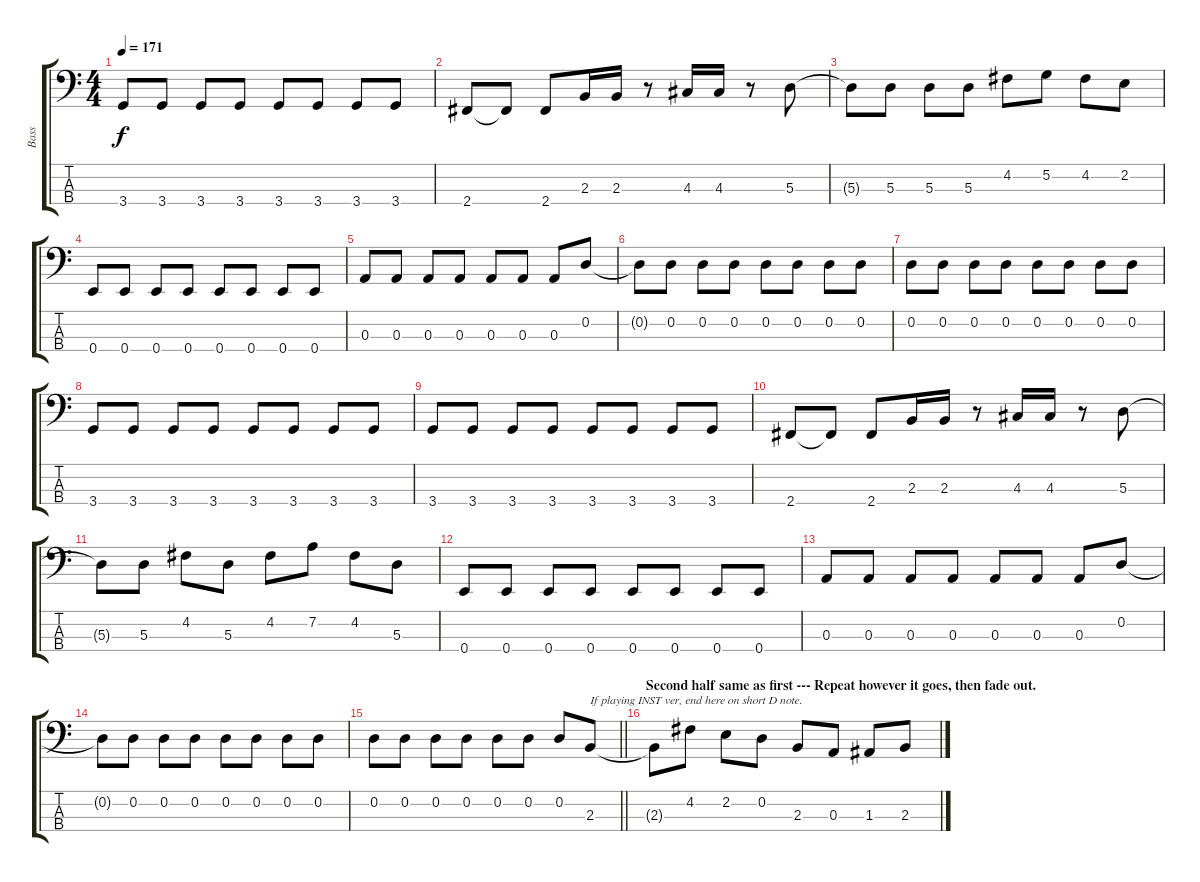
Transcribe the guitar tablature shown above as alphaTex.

\track ("Bass" "Bass") {instrument electricbassfinger}
\staff {score tabs}
\tuning (G2 D2 A1 E1) {hide}
\ts (4 4)
\tempo 171
\clef f4
\ks c
3.4.8{dy f} 3.4.8 3.4.8 3.4.8 3.4.8 3.4.8 3.4.8 3.4.8 |
2.4.8 2.4{t}.8 2.4.8 2.3.16 2.3.16 r.8 4.3.16 4.3.16 r.8 5.3.8 |
5.3{t}.8 5.3.8 5.3.8 5.3.8 4.2.8 5.2.8 4.2.8 2.2.8 |
0.4.8 0.4.8 0.4.8 0.4.8 0.4.8 0.4.8 0.4.8 0.4.8 |
0.3.8 0.3.8 0.3.8 0.3.8 0.3.8 0.3.8 0.3.8 0.2.8 |
0.2{t}.8 0.2.8 0.2.8 0.2.8 0.2.8 0.2.8 0.2.8 0.2.8 |
0.2.8 0.2.8 0.2.8 0.2.8 0.2.8 0.2.8 0.2.8 0.2.8 |
3.4.8 3.4.8 3.4.8 3.4.8 3.4.8 3.4.8 3.4.8 3.4.8 |
3.4.8 3.4.8 3.4.8 3.4.8 3.4.8 3.4.8 3.4.8 3.4.8 |
2.4.8 2.4{t}.8 2.4.8 2.3.16 2.3.16 r.8 4.3.16 4.3.16 r.8 5.3.8 |
5.3{t}.8 5.3.8 4.2.8 5.3.8 4.2.8 7.2.8 4.2.8 5.3.8 |
0.4.8 0.4.8 0.4.8 0.4.8 0.4.8 0.4.8 0.4.8 0.4.8 |
0.3.8 0.3.8 0.3.8 0.3.8 0.3.8 0.3.8 0.3.8 0.2.8 |
0.2{t}.8 0.2.8 0.2.8 0.2.8 0.2.8 0.2.8 0.2.8 0.2.8 |
\barLineRight lightlight
0.2.8 0.2.8 0.2.8 0.2.8 0.2.8 0.2.8 0.2.8 2.3.8{txt "If playing INST ver, end here on short D note."} |
\section ("" "Second half same as first --- Repeat however it goes, then fade out.")
2.3{t}.8 4.2.8 2.2.8 0.2.8 2.3.8 0.3.8 1.3.8 2.3.8
